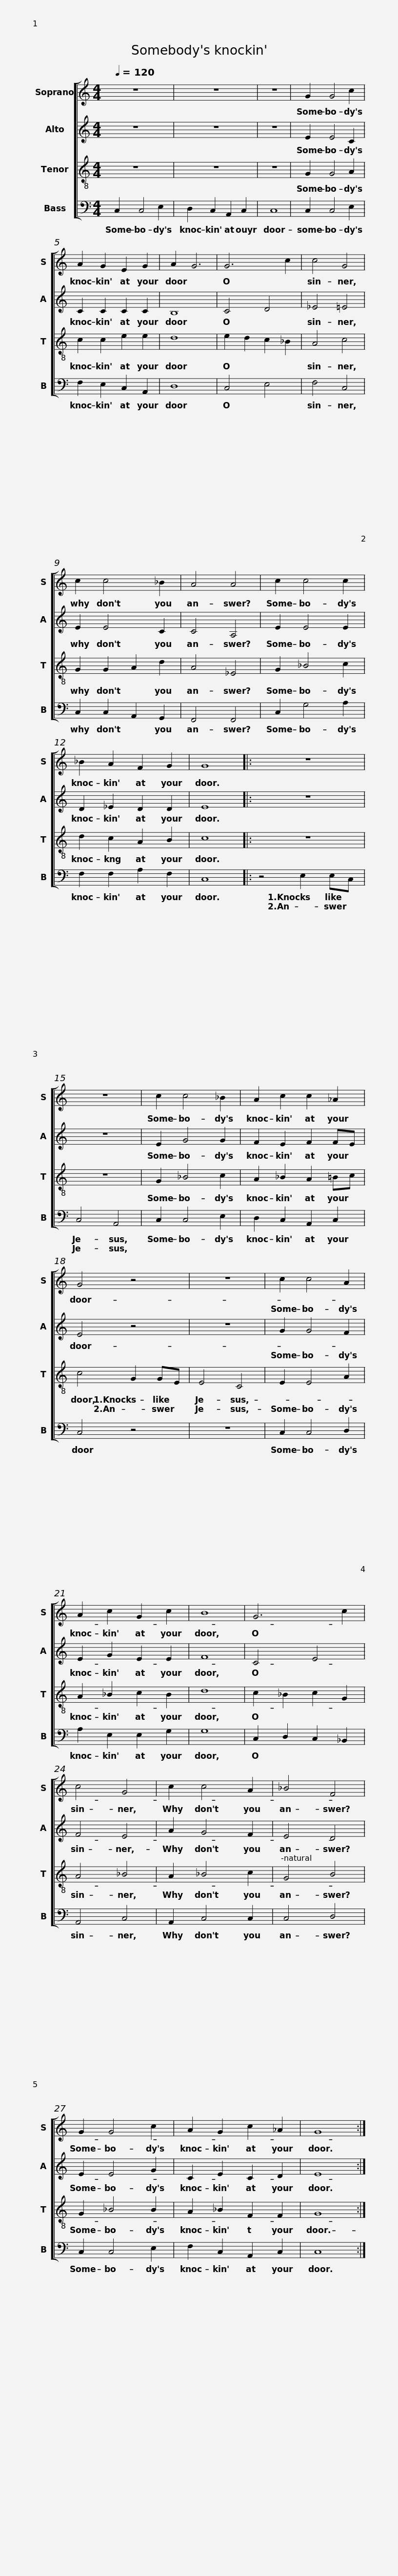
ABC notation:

X:1
%%score [ 1 2 3 4 ]
L:1/8
Q:1/4=120
M:4/4
I:linebreak $
K:C
V:1 treble
V:2 treble
V:3 treble-8
V:4 bass
V:1
 z8 | z8 | z8 | G2 G4 c2 | A2 G2 E2 G2 | %5
 A2- G6 |$ G6 c2 | c4 G4 | c2 c4 _B2 | A4 A4 | %10
 c2 c4 c2 | _B2 A2 F2 G2 | G8 |:$ z8 | z8 | %15
 c2 c4 _B2 | A2 c2 c2 _A2 | G4 z4 | z8 |$ c2 c4 A2 | %20
 A2 c2 G2 c2 | B8 | G6 c2 | c4 G4 |$ c2 c4 A2 | %25
 _B4 F4 | G2 G4 c2 | A2 G2 c2 _A2 | G8 :| %29
V:2
 z8 | z8 | z8 | E2 E4 C2 | C2 C2 C2 C2 | %5
 B,8 |$ C4 D4 | _E4 =E4 | E2 E4 C2 | C4 A,4 | %10
 E2 E4 E2 | D2 _E2 D2 D2 | E8 |:$ z8 | z8 | %15
 E2 G4 G2 | F2 E2 F2 FE | E4 z4 | z8 |$ G2 G4 F2 | %20
 E2 G2 E2 E2 | F8 | C4 E4 | F4 E4 |$ A2 G4 F2 | %25
 E4 D4 | E2 E4 G2 | C2 E2 C2 D2 | E8 :| %29
V:3
 z8 | z8 | z8 | G2 G4 A2 | c2 c2 e2 e2 | %5
 d8 |$ e2 d2 c2 _B2 | A4 c4 | G2 G2- A2 d2 | A4 _E4 | %10
 G2 _B4 c2 | d2 c2 A2 B2 | c8 |:$ z8 | z8 | %15
 G2 _B4 c2 | A2 _B2 A2 =Bc | c4 G2 GE | E4 C4 |$ E2 E4 A2 | %20
 A2 _B2 c2 B2 | d8 | c2 _B2 c2 G2 | A4 _B4 |$ A2 _B4 c2 | %25
 G4 B4 | G2 _B4 B2 | A2 _B2 F2 F2 | G8 :| %29
V:4
 C,2 C,4 E,2 | D,2 C,2 A,,2 C,2 | C,8 | C,2 C,4 E,2 | F,2 E,2 C,2 A,,2 | %5
 D,8 |$ C,4 E,4 | F,4 C,4 | C,2 C,2- A,,2 G,,2 | F,,4 F,,4 | %10
 C,2 G,4 A,2 | F,2 F,2 A,2 F,2 | C,8 |:$ z4 E,2 E,C, | C,4 A,,4 | %15
 C,2 C,4 E,2 | D,2 C,2 A,,2 C,2 | C,4 z4 | z8 |$ C,2 C,4 D,2 | %20
 A,2 E,2 E,2 G,2 | G,8 | C,2 D,2 C,2 _B,,2 | A,,4 C,4 |$ A,,2 C,4 C,2 | %25
 C,4 D,4 | C,2 C,4 E,2 | F,2 C,2 A,,2 C,2 | C,8 :| %29
